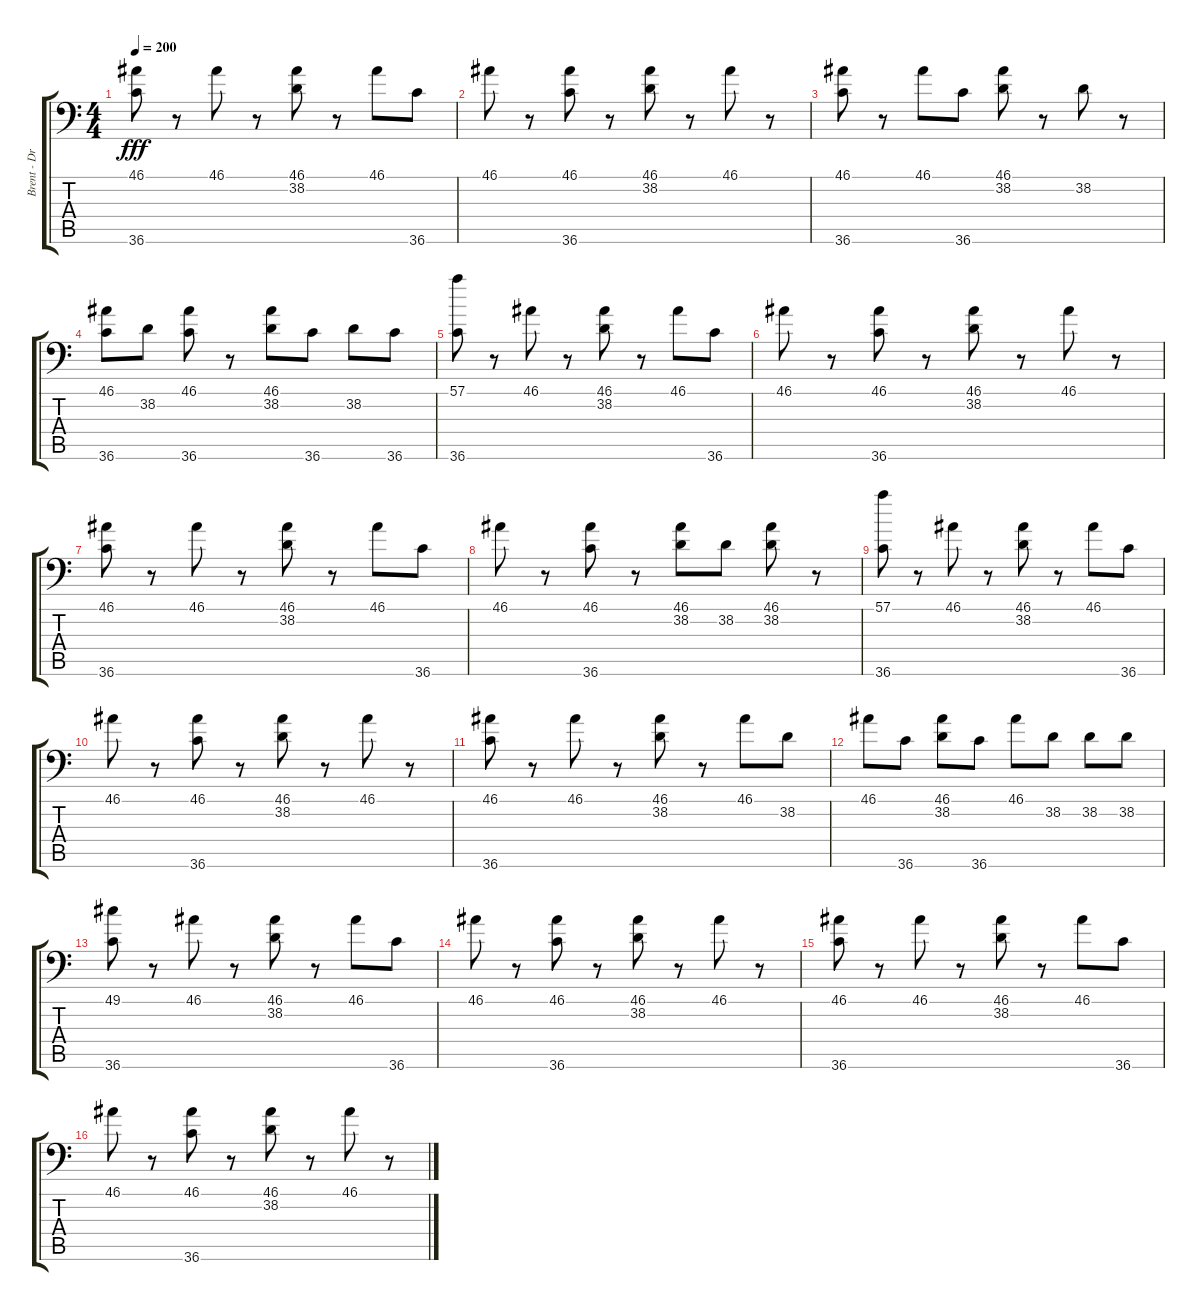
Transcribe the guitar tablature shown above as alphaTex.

\track ("Brent - Drums" "Brent - Dr") {instrument acousticgrandpiano}
\staff {score tabs}
\tuning (C-1 C-1 C-1 C-1 C-1 C-1) {hide}
\ts (4 4)
\tempo 200
\clef f4
\ks c
(46.1 36.6).8{dy fff} r.8 46.1.8 r.8 (46.1 38.2).8 r.8 46.1.8 36.6.8 |
46.1.8 r.8 (46.1 36.6).8 r.8 (46.1 38.2).8 r.8 46.1.8 r.8 |
(46.1 36.6).8 r.8 46.1.8 36.6.8 (46.1 38.2).8 r.8 38.2.8 r.8 |
(46.1 36.6).8 38.2.8 (46.1 36.6).8 r.8 (46.1 38.2).8 36.6.8 38.2.8 36.6.8 |
(57.1 36.6).8 r.8 46.1.8 r.8 (46.1 38.2).8 r.8 46.1.8 36.6.8 |
46.1.8 r.8 (46.1 36.6).8 r.8 (46.1 38.2).8 r.8 46.1.8 r.8 |
(46.1 36.6).8 r.8 46.1.8 r.8 (46.1 38.2).8 r.8 46.1.8 36.6.8 |
46.1.8 r.8 (46.1 36.6).8 r.8 (46.1 38.2).8 38.2.8 (46.1 38.2).8 r.8 |
(57.1 36.6).8 r.8 46.1.8 r.8 (46.1 38.2).8 r.8 46.1.8 36.6.8 |
46.1.8 r.8 (46.1 36.6).8 r.8 (46.1 38.2).8 r.8 46.1.8 r.8 |
(46.1 36.6).8 r.8 46.1.8 r.8 (46.1 38.2).8 r.8 46.1.8 38.2.8 |
46.1.8 36.6.8 (46.1 38.2).8 36.6.8 46.1.8 38.2.8 38.2.8 38.2.8 |
(49.1 36.6).8 r.8 46.1.8 r.8 (46.1 38.2).8 r.8 46.1.8 36.6.8 |
46.1.8 r.8 (46.1 36.6).8 r.8 (46.1 38.2).8 r.8 46.1.8 r.8 |
(46.1 36.6).8 r.8 46.1.8 r.8 (46.1 38.2).8 r.8 46.1.8 36.6.8 |
46.1.8 r.8 (46.1 36.6).8 r.8 (46.1 38.2).8 r.8 46.1.8 r.8
